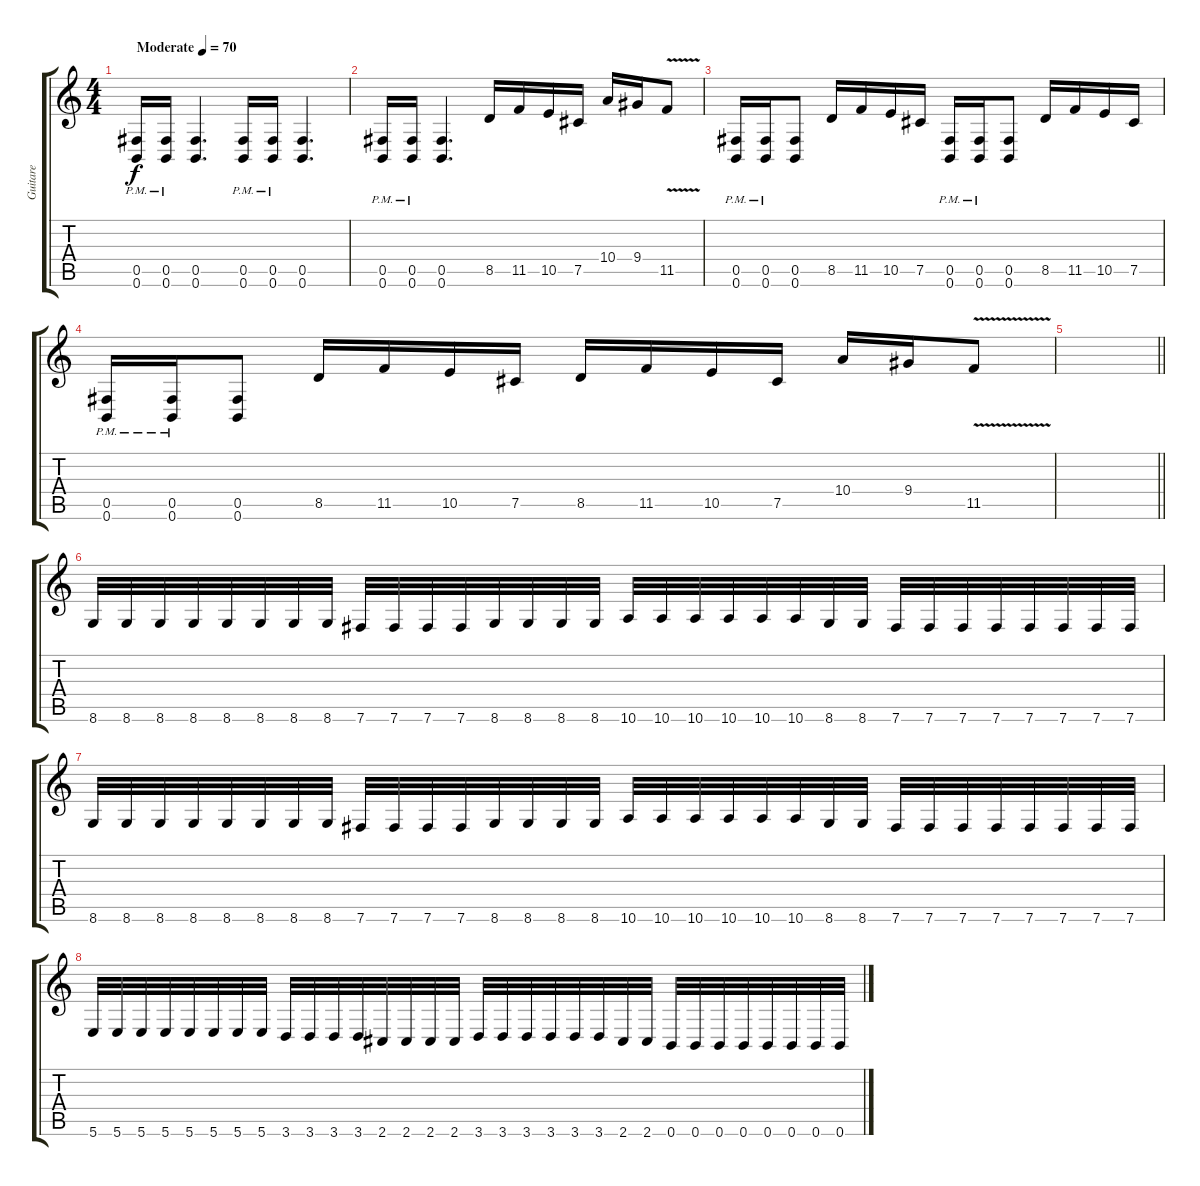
\track ("Guitare" "Guitare") {instrument distortionguitar}
\staff {score tabs}
\tuning (Db4 Ab3 E3 B2 Gb2 B1) {hide}
\ts (4 4)
\tempo (70 "Moderate")
\clef g2
\ks c
(0.5{pm} 0.6{pm}).16{dy f instrument distortionguitar} (0.5{pm} 0.6{pm}).16 (0.5 0.6).4{d} (0.5{pm} 0.6{pm}).16 (0.5{pm} 0.6{pm}).16 (0.5 0.6).4{d} |
(0.5{pm} 0.6{pm}).16 (0.5{pm} 0.6{pm}).16 (0.5 0.6).4{d} 8.5.16 11.5.16 10.5.16 7.5.16 10.4.16 9.4.16 11.5{v}.8 |
(0.5{pm} 0.6{pm}).16 (0.5{pm} 0.6{pm}).16 (0.5 0.6).8 8.5.16 11.5.16 10.5.16 7.5.16 (0.5{pm} 0.6{pm}).16 (0.5{pm} 0.6{pm}).16 (0.5 0.6).8 8.5.16 11.5.16 10.5.16 7.5.16 |
(0.5{pm} 0.6{pm}).16 (0.5{pm} 0.6{pm}).16 (0.5 0.6).8 8.5.16 11.5.16 10.5.16 7.5.16 8.5.16 11.5.16 10.5.16 7.5.16 10.4.16 9.4.16 11.5{v}.8 |
\barLineRight lightlight
|
\section ("" "")
8.6.32 8.6.32 8.6.32 8.6.32 8.6.32 8.6.32 8.6.32 8.6.32 7.6.32 7.6.32 7.6.32 7.6.32 8.6.32 8.6.32 8.6.32 8.6.32 10.6.32 10.6.32 10.6.32 10.6.32 10.6.32 10.6.32 8.6.32 8.6.32 7.6.32 7.6.32 7.6.32 7.6.32 7.6.32 7.6.32 7.6.32 7.6.32 |
8.6.32 8.6.32 8.6.32 8.6.32 8.6.32 8.6.32 8.6.32 8.6.32 7.6.32 7.6.32 7.6.32 7.6.32 8.6.32 8.6.32 8.6.32 8.6.32 10.6.32 10.6.32 10.6.32 10.6.32 10.6.32 10.6.32 8.6.32 8.6.32 7.6.32 7.6.32 7.6.32 7.6.32 7.6.32 7.6.32 7.6.32 7.6.32 |
5.6.32 5.6.32 5.6.32 5.6.32 5.6.32 5.6.32 5.6.32 5.6.32 3.6.32 3.6.32 3.6.32 3.6.32 2.6.32 2.6.32 2.6.32 2.6.32 3.6.32 3.6.32 3.6.32 3.6.32 3.6.32 3.6.32 2.6.32 2.6.32 0.6.32 0.6.32 0.6.32 0.6.32 0.6.32 0.6.32 0.6.32 0.6.32
